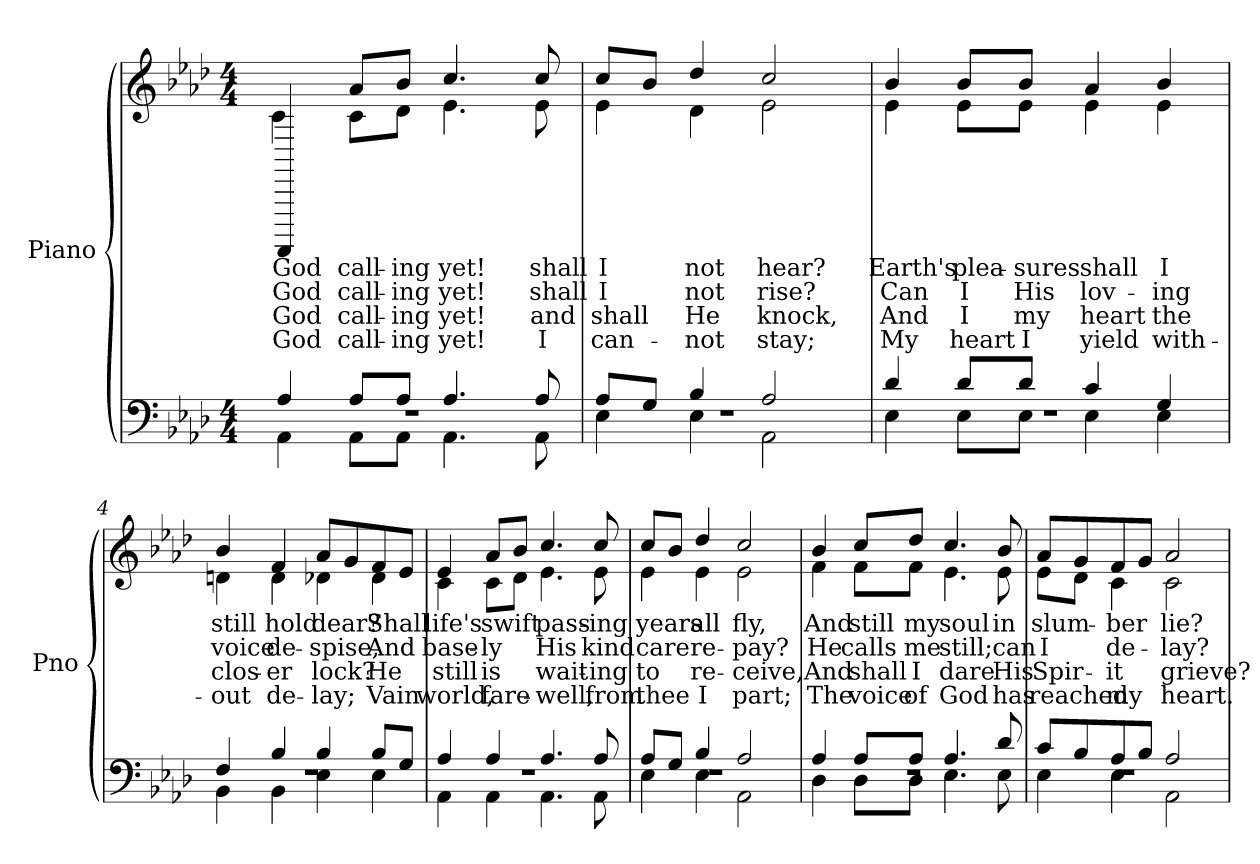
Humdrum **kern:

**kern	**kern	**text	**text	**text	**text
*part1	*part1	*part1	*part1	*part1	*part1
*staff2	*staff1	*staff1	*staff1	*staff1	*staff1
*I"Piano	*	*	*	*	*
*I'Pno	*	*	*	*	*
*clefF4	*clefG2	*	*	*	*
*k[b-e-a-d-]	*k[b-e-a-d-]	*	*	*	*
*A-:	*A-:	*	*	*	*
*M4/4	*M4/4	*	*	*	*
=1	=1	=1	=1	=1	=1
.	8qe-/yy	1.	2.	3.	4.
*^	*^	*	*	*	*
*	*^	*	*	*	*	*	*
1r	4A-/	4AA-\	4FFFF/	4c\	God	God	God	God
.	8A-/L	8AA-\L	8a-/L	8c\L	call-	call-	call-	call-
.	8A-/J	8AA-\J	8b-/J	8d-\J	ing	ing	ing	ing
.	4.A-/	4.AA-\	4.cc/	4.e-\	yet!	yet!	yet!	yet!
.	8A-/	8AA-\	8cc/	8e-\	shall	shall	and	I
=2	=2	=2	=2	=2	=2	=2	=2	=2
1r	8A-/L	4E-\	8cc/L	4e-\	I	I	shall	can-
.	8G/J	.	8b-/J	.	.	.	.	.
.	4B-/	4E-\	4dd-/	4d-\	not	not	He	not
.	2A-/	2AA-\	2cc/	2e-\	hear?	rise?	knock,	stay;
!!LO:LB:g=z	!!
=3	=3	=3	=3	=3	=3	=3	=3	=3
1r	4d-/	4E-\	4b-/	4e-\	Earth's	Can	And	My
.	8d-/L	8E-\L	8b-/L	8e-\L	plea-	I	I	heart
.	8d-/J	8E-\J	8b-/J	8e-\J	sures	His	my	I
.	4c/	4E-\	4a-/	4e-\	shall	lov-	heart	yield
.	4G/	4E-\	4b-/	4e-\	I	ing	the	with-
=4	=4	=4	=4	=4	=4	=4	=4	=4
1r	4F/	4BB-\	4b-/	4dn\	still	voice	clos-	out
.	4B-/	4BB-\	4f/	4d\	hold	de-	er	de-
.	4B-/	4E-\	8a-/L	4d-X\	dear?	spise,	lock?	lay;
.	.	.	8g/	.	.	.	.	.
.	8B-/L	4E-\	8f/	4d-\	Shall	And	He	Vain
.	8G/J	.	8e-/J	.	.	.	.	.
!!LO:LB:g=z	!!
=5	=5	=5	=5	=5	=5	=5	=5	=5
1r	4A-/	4AA-\	4e-/	4c\	life's	base-	still	world,
.	4A-/	4AA-\	8a-/L	8c\L	swift	ly	is	fare-
.	.	.	8b-/J	8d-\J	.	.	.	.
.	4.A-/	4.AA-\	4.cc/	4.e-\	pass-	His	wait-	well,
.	8A-/	8AA-\	8cc/	8e-\	ing	kind	ing	from
=6	=6	=6	=6	=6	=6	=6	=6	=6
1r	8A-/L	4E-\	8cc/L	4e-\	years	care	to	thee
.	8G/J	.	8b-/J	.	.	.	.	.
.	4B-/	4E-\	4dd-/	4e-\	all	re-	re-	I
.	2A-/	2AA-\	2cc/	2e-\	fly,	pay?	ceive,	part;
!!LO:PB:g=z	!!
=7	=7	=7	=7	=7	=7	=7	=7	=7
1r	4A-/	4D-\	4b-/	4f\	And	He	And	The
.	8A-/L	8D-\L	8cc/L	8f\L	still	calls	shall	voice
.	8A-/J	8D-\J	8dd-/J	8f\J	my	me	I	of
.	4.A-/	4.E-\	4.cc/	4.e-\	soul	still;	dare	God
.	8d-/	8E-\	8b-/	8e-\	in	can	His	has
=8	=8	=8	=8	=8	=8	=8	=8	=8
1r	8c/L	4E-\	8a-/L	8e-\L	slum-	I	Spir-	reached
.	8B-/	.	8g/	8d-\J	.	.	.	.
.	8A-/	4E-\	8f/	4c\	ber	de-	it	my
.	8B-/J	.	8g/J	.	.	.	.	.
.	2A-/	2AA-\	2a-/	2c\	lie?	lay?	grieve?	heart.
*v	*v	*v	*	*	*	*	*	*
*	*v	*v	*	*	*	*
=	=	=	=	=	=
*-	*-	*-	*-	*-	*-
